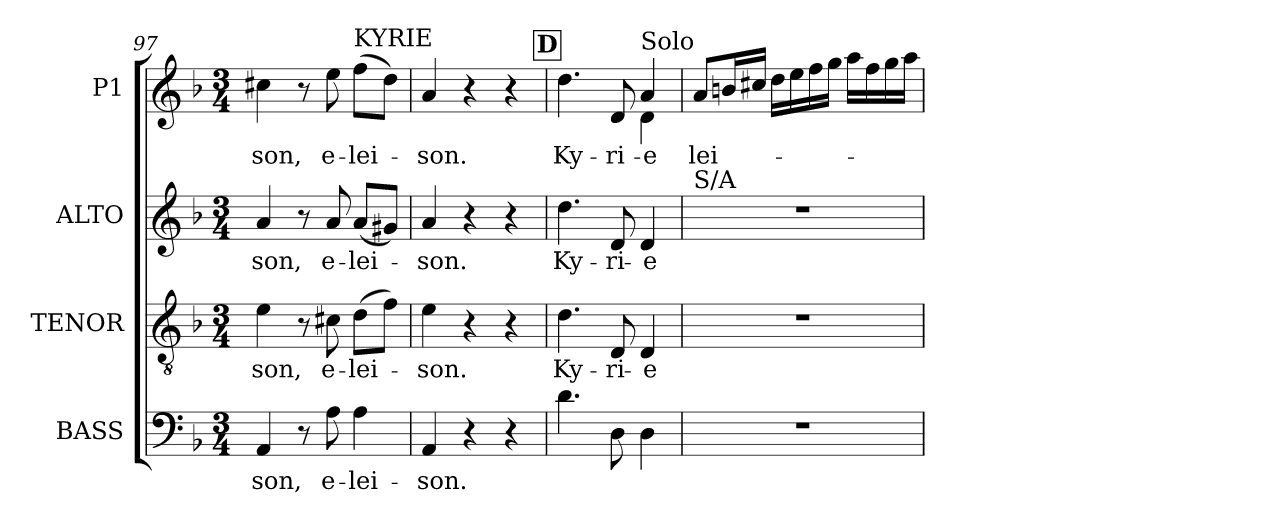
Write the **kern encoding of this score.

**kern	**text	**kern	**text	**kern	**text	**kern	**text
*part4	*part4	*part3	*part3	*part2	*part2	*part1	*part1
*staff4	*staff4	*staff3	*staff3	*staff2	*staff2	*staff1	*staff1
*I"BASS	*	*I"TENOR	*	*I"ALTO	*	*I"P1	*
*clefF4	*	*clefGv2	*	*clefG2	*	*clefG2	*
*	*	*ITrd7c12	*	*	*	*	*
*k[b-]	*	*k[b-]	*	*k[b-]	*	*k[b-]	*
*F:	*	*F:	*	*F:	*	*F:	*
*M3/4	*	*M3/4	*	*M3/4	*	*M3/4	*
=97	=97	=97	=97	=97	=97	=97	=97
!	!LO:LY:b:color=#000000	!	!	!	!	!	!
!	!	!	!LO:LY:b:color=#000000	!	!	!	!
!	!	!	!	!	!LO:LY:b:color=#000000	!	!
!	!	!	!	!	!	!	!LO:LY:b:color=#000000
4AAi/	-son,	4Ei\	-son,	4ai/	-son,	4cc#Xi\	-son,
8r	.	8r	.	8r	.	8r	.
!	!LO:LY:b:color=#000000	!	!	!	!	!	!
!	!	!	!LO:LY:b:color=#000000	!	!	!	!
!	!	!	!	!	!LO:LY:b:color=#000000	!	!
!	!	!	!	!	!	!	!LO:LY:b:color=#000000
8Ai\	e-	8C#Xi\	e-	8ai/	e-	8eei\	e-
!	!LO:LY:b:color=#000000	!	!	!	!	!	!
!	!	!	!LO:LY:b:color=#000000	!	!	!	!
!	!	!	!	!	!LO:LY:b:color=#000000	!	!
!	!	!	!	!	!	!LO:TX:a:t=KYRIE	!
!	!	!	!	!	!	!	!LO:LY:b:color=#000000
4Ai\	-lei-	(8Di\L	-lei-	(8ai/L	-lei-	(8ffi\L	-lei-
.	.	8Fi\J)	.	8g#Xi/J)	.	8ddi\J)	.
=98	=98	=98	=98	=98	=98	=98	=98
!	!LO:LY:b:color=#000000	!	!	!	!	!	!
!	!	!	!LO:LY:b:color=#000000	!	!	!	!
!	!	!	!	!	!LO:LY:b:color=#000000	!	!
!	!	!	!	!	!	!	!LO:LY:b:color=#000000
4AAi/	-son.	4Ei\	-son.	4ai/	-son.	4ai/	-son.
4r	.	4r	.	4r	.	4r	.
4r	.	4r	.	4r	.	4r	.
!!LO:REH:place=s1:B:color=#000000:enc=box:fs=17.1407:t=D
=99	=99	=99	=99	=99	=99	=99	=99
!	!	!	!LO:LY:b:color=#000000	!	!	!	!
!	!	!	!	!	!LO:LY:b:color=#000000	!	!
*	*	*	*	*	*	*^	*
!	!	!	!	!	!	!	!	!LO:LY:b:color=#000000
4.di\	.	4.Di\	Ky-	4.ddi\	Ky-	2ryy	4.ddi\	Ky-
!	!	!	!LO:LY:b:color=#000000	!	!	!	!	!
!	!	!	!	!	!LO:LY:b:color=#000000	!	!	!
!	!	!	!	!	!	!	!	!LO:LY:b:color=#000000
8Di\	.	8DDi/	-ri-	8di/	-ri-	.	8di/	-ri-
!	!	!	!LO:LY:b:color=#000000	!	!	!	!	!
!	!	!	!	!	!LO:LY:b:color=#000000	!	!	!
!	!	!	!	!	!	!LO:TX:a:t=Solo	!	!
!	!	!	!	!	!	!	!	!LO:LY:b:color=#000000
4Di\	.	4DDi/	-e	4di/	-e	4ai/	4di\	-e
=100	=100	=100	=100	=100	=100	=100	=100	=100
!LO:N:vis=1	!	!LO:N:vis=1	!	!LO:N:vis=1	!	!	!	!
*	*	*	*	*	*	*v	*v	*
*	*	*	*	*	*	*^	*
!	!	!	!	!LO:TX:a:t=S/A	!	!	!	!
!	!	!	!	!	!	!	!	!LO:LY:b:color=#000000
*	*	*	*	*	*	*v	*v	*
2.r	.	2.r	.	2.r	.	8ai/L	lei-
.	.	.	.	.	.	16bni/L	.
.	.	.	.	.	.	16cc#Xi/JJ	.
.	.	.	.	.	.	16ddi\LL	.
.	.	.	.	.	.	16eei\	.
.	.	.	.	.	.	16ffi\	.
.	.	.	.	.	.	16ggi\JJ	.
.	.	.	.	.	.	16aai\LL	.
.	.	.	.	.	.	16ffi\	.
.	.	.	.	.	.	16ggi\	.
.	.	.	.	.	.	16aai\JJ	.
=	=	=	=	=	=	=	=
*-	*-	*-	*-	*-	*-	*-	*-
